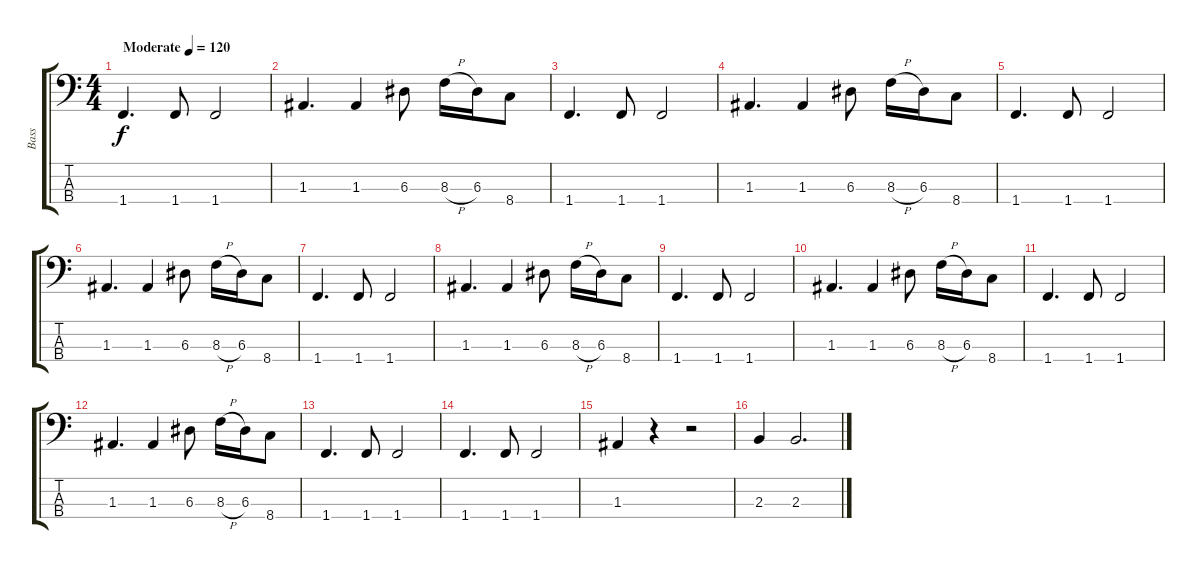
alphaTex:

\track ("Bass" "Bass") {instrument electricbassfinger}
\staff {score tabs}
\tuning (G2 D2 A1 E1) {hide}
\ts (4 4)
\tempo (120 "Moderate")
\clef f4
\ks c
1.4.4{d dy f instrument electricbassfinger} 1.4.8 1.4.2 |
1.3.4{d} 1.3.4 6.3.8 8.3{h}.16 6.3.16 8.4.8 |
1.4.4{d} 1.4.8 1.4.2 |
1.3.4{d} 1.3.4 6.3.8 8.3{h}.16 6.3.16 8.4.8 |
1.4.4{d} 1.4.8 1.4.2 |
1.3.4{d} 1.3.4 6.3.8 8.3{h}.16 6.3.16 8.4.8 |
1.4.4{d} 1.4.8 1.4.2 |
1.3.4{d} 1.3.4 6.3.8 8.3{h}.16 6.3.16 8.4.8 |
1.4.4{d} 1.4.8 1.4.2 |
1.3.4{d} 1.3.4 6.3.8 8.3{h}.16 6.3.16 8.4.8 |
1.4.4{d} 1.4.8 1.4.2 |
1.3.4{d} 1.3.4 6.3.8 8.3{h}.16 6.3.16 8.4.8 |
1.4.4{d} 1.4.8 1.4.2 |
1.4.4{d} 1.4.8 1.4.2 |
1.3.4 r.4 r.2 |
2.3.4 2.3.2{d}
